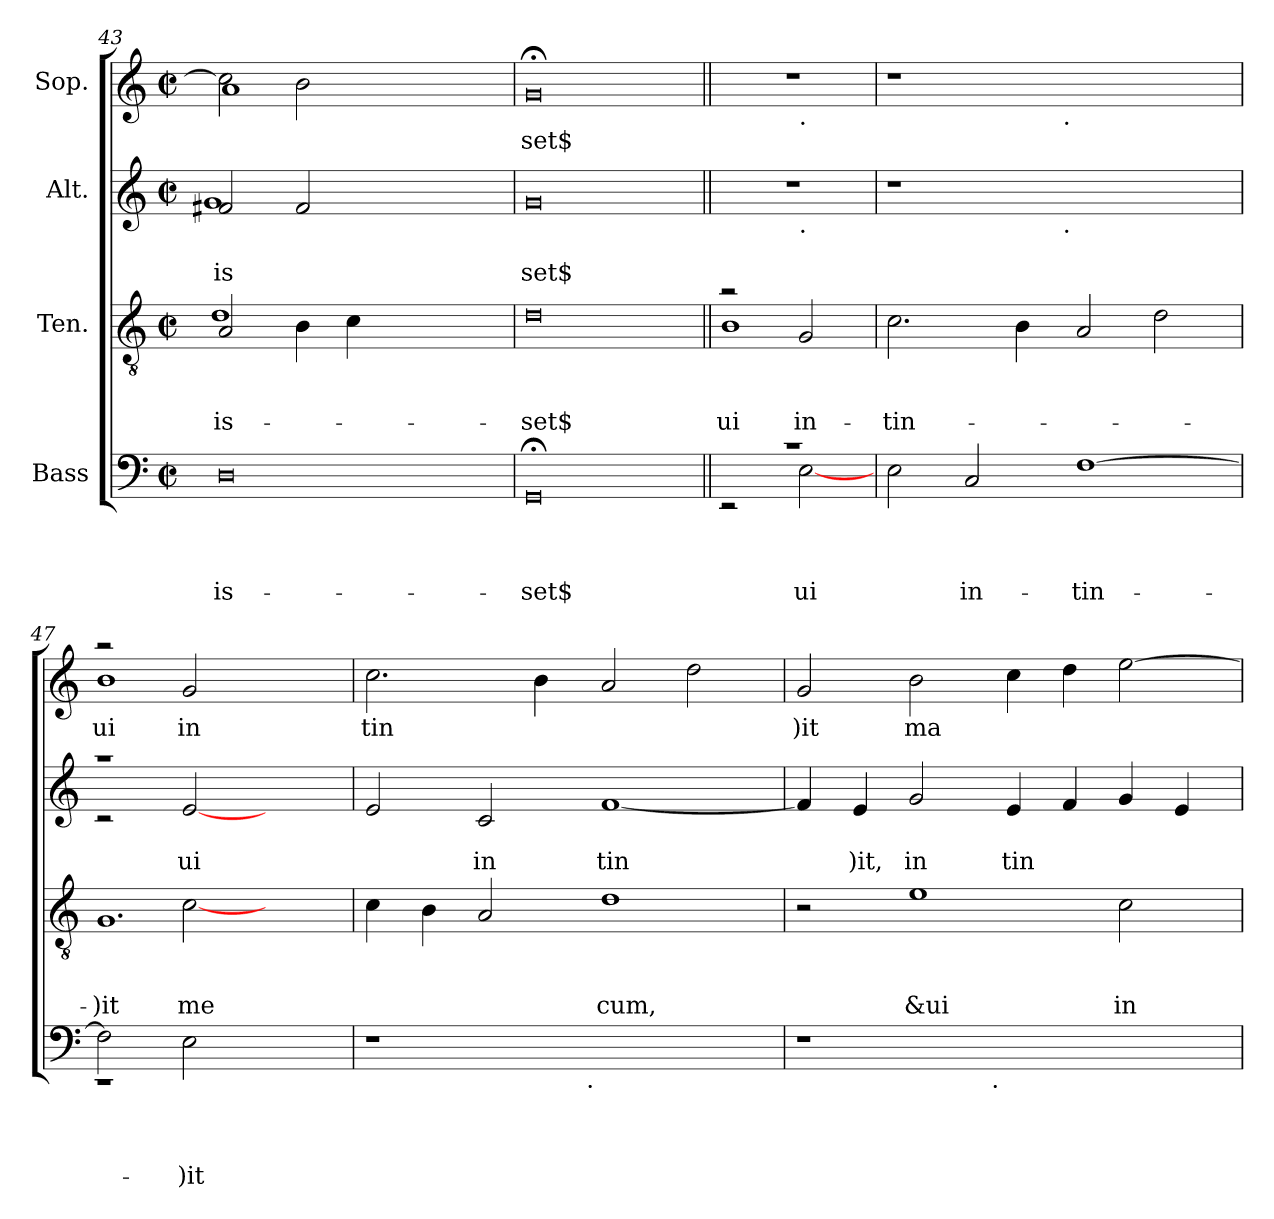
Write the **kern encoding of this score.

**kern	**text	**text	**text	**text	**kern	**text	**text	**text	**kern	**text	**text	**kern	**text
*part4	*part4	*part4	*part4	*part4	*part3	*part3	*part3	*part3	*part2	*part2	*part2	*part1	*part1
*staff4	*staff4	*staff4	*staff4	*staff4	*staff3	*staff3	*staff3	*staff3	*staff2	*staff2	*staff2	*staff1	*staff1
*I"Bass	*	*	*	*	*I"Ten.	*	*	*	*I"Alt.	*	*	*I"Sop.	*
!!LO:LB:g=z
*clefF4	*	*	*	*	*clefGv2	*	*	*	*clefG2	*	*	*clefG2	*
*k[]	*	*	*	*	*k[]	*	*	*	*k[]	*	*	*k[]	*
*C:	*	*	*	*	*C:	*	*	*	*C:	*	*	*C:	*
*M2/2	*	*	*	*	*M2/2	*	*	*	*M2/2	*	*	*M2/2	*
*met(c|)	*	*	*	*	*met(c|)	*	*	*	*met(c|)	*	*	*met(c|)	*
=43	=43	=43	=43	=43	=43	=43	=43	=43	=43	=43	=43	=43	=43
!	!	!	!	!	!	!	!	!	!	!	!	!LO:TX:a:t=.#	!
!	!	!	!	!LO:LY:b	!	!	!	!LO:LY:b	!	!	!LO:LY:b	!	!
*	*	*	*	*	*^	*	*	*	*^	*	*	*	*
!	!	!	!	!	!	!	!	!	!	!	!	!	!LO:LY:b	!	!
*	*	*	*	*	*	*	*	*	*	*	*	*	*	*^	*
0D	.	.	.	is-	2A/	1d	.	.	is-	2f#X/	1g	.	is	2cc\]	1a	.
.	.	.	.	.	4B\	.	.	.	.	2f#/	.	.	.	2b\	.	.
.	.	.	.	.	4c\	.	.	.	.	.	.	.	.	.	.	.
.	.	.	.	.	1ryy	1ryy	.	.	.	1ryy	1ryy	.	.	1ryy	1ryy	.
=44	=44	=44	=44	=44	=44	=44	=44	=44	=44	=44	=44	=44	=44	=44	=44	=44
!	!	!	!	!LO:LY:b	!	!	!	!	!LO:LY:b	!	!	!	!LO:LY:b	!	!	!LO:LY:b
*	*	*	*	*	*v	*v	*	*	*	*	*	*	*	*v	*v	*
*	*	*	*	*	*	*	*	*	*v	*v	*	*	*	*
0GG;	.	.	.	-set$	0d	.	.	-set$	0g	.	set$	0g;	-set$
=45||	=45||	=45||	=45||	=45||	=45||	=45||	=45||	=45||	=45||	=45||	=45||	=45||	=45||
*^	*	*	*	*	*^	*	*	*	*	*	*	*	*
!	!	!	!	!	!	!	!	!	!	!LO:LY:b	!	!	!	!	!
*	*	*	*	*	*	*	*	*	*	*	*^	*	*	*^	*
1rc	2rEE	.	.	.	.	2ra	1B	.	.	-ui	1r	2ryy	.	.	1r	2ryy	.
!	!	!	!	!	!	!	!	!	!	!	!	!	!	!	!	!LO:TX:b:t=.	!
!	!	!	!	!	!	!	!	!	!	!	!	!LO:TX:b:t=.	!	!	!	!	!
!	!	!	!	!	!LO:LY:b	!	!	!	!	!LO:LY:b	!	!	!	!	!	!	!
.	[>2E\	.	.	.	ui	2G/	.	.	.	in-	.	2ryy	.	.	.	2ryy	.
*	*	*	*	*	*	*v	*v	*	*	*	*	*	*	*	*	*	*
=46	=46	=46	=46	=46	=46	=46	=46	=46	=46	=46	=46	=46	=46	=46	=46	=46
!	!	!	!	!	!	!	!	!	!LO:LY:b	!	!	!	!	!	!	!
*v	*v	*	*	*	*	*	*	*	*	*	*	*	*	*	*	*
2E\	.	.	.	.	2.c\	.	.	tin-	1r	2ryy	.	.	1r	2ryy	.
!	!	!	!	!LO:LY:b	!	!	!	!	!	!	!	!	!	!	!
2C/	.	.	.	in-	.	.	.	.	.	4...ryy	.	.	.	4...ryy	.
.	.	.	.	.	4B\	.	.	.	.	.	.	.	.	.	.
!	!	!	!	!	!	!	!	!	!	!	!	!	!	!LO:TX:b:t=.	!
!	!	!	!	!	!	!	!	!	!	!LO:TX:b:t=.	!	!	!	!	!
.	.	.	.	.	.	.	.	.	.	1ryy	.	.	.	1ryy	.
!	!	!	!	!LO:LY:b	!	!	!	!	!	!	!	!	!	!	!
[>1F	.	.	.	-tin-	2A/	.	.	.	1ryy	.	.	.	1ryy	.	.
.	.	.	.	.	2d\	.	.	.	.	.	.	.	.	.	.
.	.	.	.	.	.	.	.	.	.	32ryy	.	.	.	32ryy	.
=47	=47	=47	=47	=47	=47	=47	=47	=47	=47	=47	=47	=47	=47	=47	=47
*^	*	*	*	*	*	*	*	*	*	*	*	*	*	*	*
!	!	!	!	!	!	!	!	!	!LO:LY:b	!	!	!	!	!	!	!LO:LY:b
*	*	*	*	*	*	*^	*	*	*	*	*	*	*	*	*	*
2F\]	1rEE	.	.	.	.	1.G	2ryy	.	.	-)it	1raa	2rc	.	.	2raa	1b	ui
!	!	!	!	!	!LO:LY:b	!	!	!	!	!LO:LY:b	!	!	!	!LO:LY:b	!	!	!LO:LY:b
2E\	.	.	.	.	-)it	.	[>2c\	.	.	me-	.	[<2e/	.	ui	2g/	.	in
2ryy	2ryy	.	.	.	.	.	2ryy	.	.	.	2ryy	2ryy	.	.	2ryy	2ryy	.
=48	=48	=48	=48	=48	=48	=48	=48	=48	=48	=48	=48	=48	=48	=48	=48	=48	=48
!	!	!	!	!	!	!	!	!	!	!	!	!	!	!	!	!	!LO:LY:b
*	*	*	*	*	*	*v	*v	*	*	*	*	*	*	*	*v	*v	*
*	*	*	*	*	*	*	*	*	*	*v	*v	*	*	*	*
1r	2ryy	.	.	.	.	4c\	.	.	.	2e/	.	.	2.cc\	tin
.	.	.	.	.	.	4B\	.	.	.	.	.	.	.	.
!	!	!	!	!	!	!	!	!	!	!	!	!LO:LY:b	!	!
.	4...ryy	.	.	.	.	2A/	.	.	.	2c/	.	in	.	.
.	.	.	.	.	.	.	.	.	.	.	.	.	4b\	.
!	!LO:TX:b:t=.	!	!	!	!	!	!	!	!	!	!	!	!	!
.	1ryy	.	.	.	.	.	.	.	.	.	.	.	.	.
!	!	!	!	!	!	!	!	!	!LO:LY:b	!	!	!LO:LY:b	!	!
1ryy	.	.	.	.	.	1d	.	.	-cum,	[<1f	.	tin	2a/	.
.	.	.	.	.	.	.	.	.	.	.	.	.	2dd\	.
.	32ryy	.	.	.	.	.	.	.	.	.	.	.	.	.
=49	=49	=49	=49	=49	=49	=49	=49	=49	=49	=49	=49	=49	=49	=49
!	!	!	!	!	!	!	!	!	!	!	!	!	!	!LO:LY:b
1r	2ryy	.	.	.	.	2r	.	.	.	4f/]	.	.	2g/	)it
!	!	!	!	!	!	!	!	!	!	!	!	!LO:LY:b	!	!
.	.	.	.	.	.	.	.	.	.	4e/	.	)it,	.	.
!	!	!	!	!	!	!	!	!	!LO:LY:b	!	!	!LO:LY:b	!	!LO:LY:b
.	4...ryy	.	.	.	.	1e	.	.	&ui	2g/	.	in	2b\	ma
!	!LO:TX:b:t=.	!	!	!	!	!	!	!	!	!	!	!	!	!
.	1ryy	.	.	.	.	.	.	.	.	.	.	.	.	.
!	!	!	!	!	!	!	!	!	!	!	!	!LO:LY:b	!	!
1ryy	.	.	.	.	.	.	.	.	.	4e/	.	tin	4cc\	.
.	.	.	.	.	.	.	.	.	.	4f/	.	.	4dd\	.
!	!	!	!	!	!	!	!	!	!LO:LY:b	!	!	!	!	!
.	.	.	.	.	.	2c\	.	.	in-	4g/	.	.	[>2ee\	.
.	.	.	.	.	.	.	.	.	.	4e/	.	.	.	.
.	32ryy	.	.	.	.	.	.	.	.	.	.	.	.	.
*v	*v	*	*	*	*	*	*	*	*	*	*	*	*	*
=	=	=	=	=	=	=	=	=	=	=	=	=	=
*-	*-	*-	*-	*-	*-	*-	*-	*-	*-	*-	*-	*-	*-
